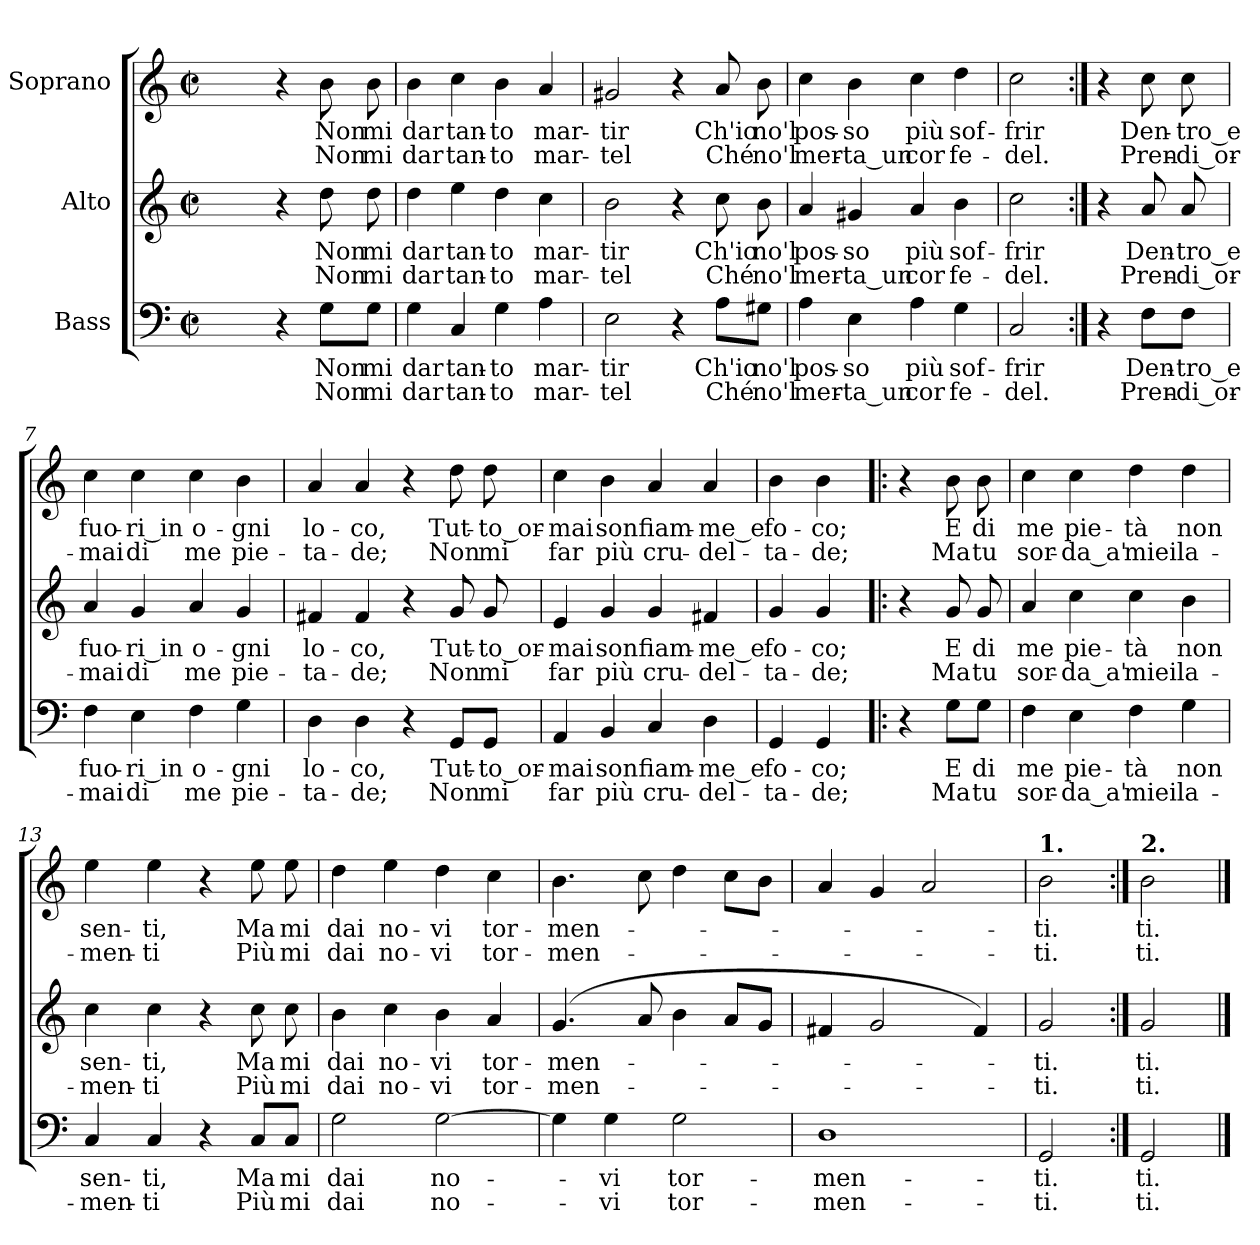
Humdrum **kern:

**kern	**text	**text	**kern	**text	**text	**kern	**text	**text
*part3	*part3	*part3	*part2	*part2	*part2	*part1	*part1	*part1
*staff3	*staff3	*staff3	*staff2	*staff2	*staff2	*staff1	*staff1	*staff1
*I"Bass	*	*	*I"Alto	*	*	*I"Soprano	*	*
*clefF4	*	*	*clefG2	*	*	*clefG2	*	*
*k[]	*	*	*k[]	*	*	*k[]	*	*
*a:	*	*	*a:	*	*	*a:	*	*
*M2/2	*	*	*M2/2	*	*	*M2/2	*	*
*met(c|)	*	*	*met(c|)	*	*	*met(c|)	*	*
=1	=1	=1	=1	=1	=1	=1	=1	=1
2ryy	.	.	2ryy	.	.	2ryy	.	.
4r	.	.	4r	.	.	4r	.	.
8G\L	Non	Non	8dd\	Non	Non	8b\	Non	Non
8G\J	mi	mi	8dd\	mi	mi	8b\	mi	mi
=2	=2	=2	=2	=2	=2	=2	=2	=2
4G\	dar	dar	4dd\	dar	dar	4b\	dar	dar
4C/	tan-	tan-	4ee\	tan-	tan-	4cc\	tan-	tan-
4G\	-to	-to	4dd\	-to	-to	4b\	-to	-to
4A\	mar-	mar-	4cc\	mar-	mar-	4a/	mar-	mar-
=3	=3	=3	=3	=3	=3	=3	=3	=3
2E\	-tir	-tel	2b\	-tir	-tel	2g#X/	-tir	-tel
4r	.	.	4r	.	.	4r	.	.
8A\L	Ch'io	Ché	8cc\	Ch'io	Ché	8a/	Ch'io	Ché
8G#X\J	no'l	no'l	8b\	no'l	no'l	8b\	no'l	no'l
=4	=4	=4	=4	=4	=4	=4	=4	=4
4A\	pos-	mer-	4a/	pos-	mer-	4cc\	pos-	mer-
4E\	-so	-ta_un	4g#X/	-so	-ta_un	4b\	-so	-ta_un
4A\	più	cor	4a/	più	cor	4cc\	più	cor
4G\	sof-	fe-	4b\	sof-	fe-	4dd\	sof-	fe-
=5	=5	=5	=5	=5	=5	=5	=5	=5
2C/	-frir	-del.	2cc\	-frir	-del.	2cc\	-frir	-del.
=6:|!	=6:|!	=6:|!	=6:|!	=6:|!	=6:|!	=6:|!	=6:|!	=6:|!
4r	.	.	4r	.	.	4r	.	.
8F\L	Den-	Pren-	8a/	Den-	Pren-	8cc\	Den-	Pren-
8F\J	-tro_e	-di_or-	8a/	-tro_e	-di_or-	8cc\	-tro_e	-di_or-
!!LO:LB:g=z
=7	=7	=7	=7	=7	=7	=7	=7	=7
4F\	fuo-	-mai	4a/	fuo-	-mai	4cc\	fuo-	-mai
4E\	-ri_in	di	4g/	-ri_in	di	4cc\	-ri_in	di
4F\	o-	me	4a/	o-	me	4cc\	o-	me
4G\	-gni	pie-	4g/	-gni	pie-	4b\	-gni	pie-
=8	=8	=8	=8	=8	=8	=8	=8	=8
4D\	lo-	-ta-	4f#X/	lo-	-ta-	4a/	lo-	-ta-
4D\	-co,	-de;	4f#/	-co,	-de;	4a/	-co,	-de;
4r	.	.	4r	.	.	4r	.	.
8GG/L	Tut-	Non	8g/	Tut-	Non	8dd\	Tut-	Non
8GG/J	-to_or-	mi	8g/	-to_or-	mi	8dd\	-to_or-	mi
=9	=9	=9	=9	=9	=9	=9	=9	=9
4AA/	-mai	far	4e/	-mai	far	4cc\	-mai	far
4BB/	son	più	4g/	son	più	4b\	son	più
4C/	fiam-	cru-	4g/	fiam-	cru-	4a/	fiam-	cru-
4D\	-me_e	-del-	4f#X/	-me_e	-del-	4a/	-me_e	-del-
=10	=10	=10	=10	=10	=10	=10	=10	=10
4GG/	fo-	-ta-	4g/	fo-	-ta-	4b\	fo-	-ta-
4GG/	-co;	-de;	4g/	-co;	-de;	4b\	-co;	-de;
=11!|:	=11!|:	=11!|:	=11!|:	=11!|:	=11!|:	=11!|:	=11!|:	=11!|:
4r	.	.	4r	.	.	4r	.	.
8G\L	E	Ma	8g/	E	Ma	8b\	E	Ma
8G\J	di	tu	8g/	di	tu	8b\	di	tu
=12	=12	=12	=12	=12	=12	=12	=12	=12
4F\	me	sor-	4a/	me	sor-	4cc\	me	sor-
4E\	pie-	-da_a'	4cc\	pie-	-da_a'	4cc\	pie-	-da_a'
4F\	-tà	miei	4cc\	-tà	miei	4dd\	-tà	miei
4G\	non	la-	4b\	non	la-	4dd\	non	la-
!!LO:LB:g=z
=13	=13	=13	=13	=13	=13	=13	=13	=13
4C/	sen-	-men-	4cc\	-sen-	-men-	4ee\	sen-	-men-
4C/	-ti,	-ti	4cc\	ti,	-ti	4ee\	-ti,	-ti
4r	.	.	4r	.	.	4r	.	.
8C/L	Ma	Più	8cc\	Ma	Più	8ee\	Ma	Più
8C/J	mi	mi	8cc\	mi	mi	8ee\	mi	mi
=14	=14	=14	=14	=14	=14	=14	=14	=14
2G\	dai	dai	4b\	dai	dai	4dd\	dai	dai
.	.	.	4cc\	-no-	no-	4ee\	no-	no-
[2G\	no-	no-	4b\	vi	-vi	4dd\	-vi	-vi
.	.	.	4a/	-tor-	tor-	4cc\	tor-	tor-
=15	=15	=15	=15	=15	=15	=15	=15	=15
4G\]	.	.	(4.g/	-men-	-men-	4.b\	-men-	-men-
4G\	-vi	-vi	.	.	.	.	.	.
.	.	.	8a/	.	.	8cc\	.	.
2G\	tor-	tor-	4b\	.	.	4dd\	.	.
.	.	.	8a/L	.	.	8cc\L	.	.
.	.	.	8g/J	.	.	8b\J	.	.
=16	=16	=16	=16	=16	=16	=16	=16	=16
1D	-men-	-men-	4f#X/	.	.	4a/	.	.
.	.	.	2g/	.	.	4g/	.	.
.	.	.	.	.	.	2a/	.	.
.	.	.	4f#/)	.	.	.	.	.
=17	=17	=17	=17	=17	=17	=17	=17	=17
!	!	!	!	!	!	!LO:TX:a:B:t=1.	!	!
2GG/	-ti.	-ti.	2g/	ti.	-ti.	2b\	-ti.	-ti.
=18:|!	=18:|!	=18:|!	=18:|!	=18:|!	=18:|!	=18:|!	=18:|!	=18:|!
!	!	!	!	!	!	!LO:TX:a:B:t=2.	!	!
2GG/	ti.	ti.	2g/	ti.	ti.	2b\	ti.	ti.
==	==	==	==	==	==	==	==	==
*-	*-	*-	*-	*-	*-	*-	*-	*-
